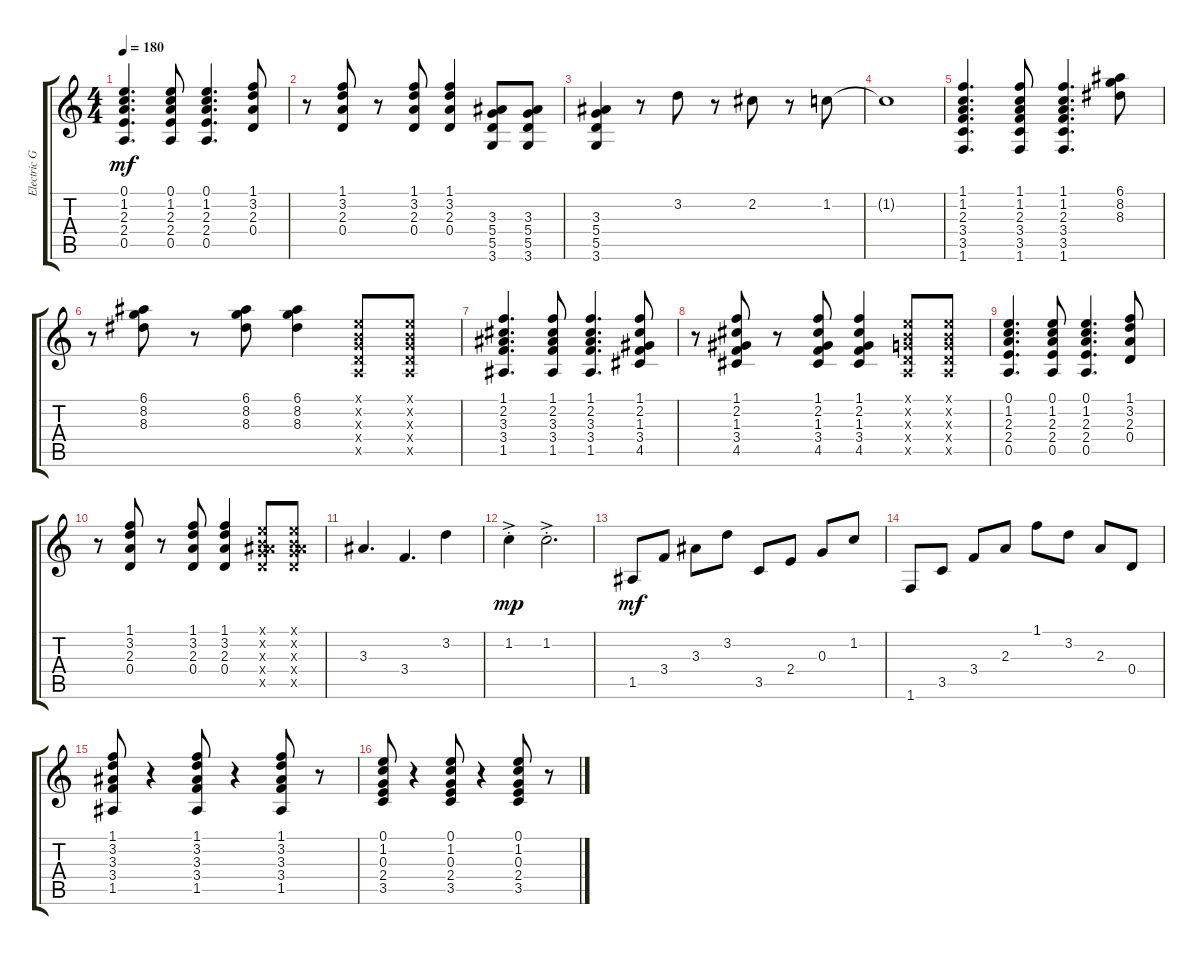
\track ("Electric Guitar" "Electric G") {instrument overdrivenguitar}
\staff {score tabs}
\tuning (E4 B3 G3 D3 A2 E2) {hide}
\ts (4 4)
\tempo 180
\clef g2
\ks c
(0.1 1.2 2.3 2.4 0.5).4{d dy mf} (0.1 1.2 2.3 2.4 0.5).8 (0.1 1.2 2.3 2.4 0.5).4{d} (1.1 3.2 2.3 0.4).8 |
r.8 (1.1 3.2 2.3 0.4).8 r.8 (1.1 3.2 2.3 0.4).8 (1.1 3.2 2.3 0.4).4 (3.3 5.4 5.5 3.6).8 (3.3 5.4 5.5 3.6).8 |
(3.3 5.4 5.5 3.6).4 r.8 3.2.8 r.8 2.2.8 r.8 1.2.8 |
1.2{t}.1 |
(1.1 1.2 2.3 3.4 3.5 1.6).4{d} (1.1 1.2 2.3 3.4 3.5 1.6).8 (1.1 1.2 2.3 3.4 3.5 1.6).4{d} (6.1 8.2 8.3).8 |
r.8 (6.1 8.2 8.3).8 r.8 (6.1 8.2 8.3).8 (6.1 8.2 8.3).4 (0.1{x} 0.2{x} 0.3{x} 0.4{x} 0.5{x}).8 (0.1{x} 0.2{x} 0.3{x} 0.4{x} 0.5{x}).8 |
(1.1 2.2 3.3 3.4 1.5).4{d} (1.1 2.2 3.3 3.4 1.5).8 (1.1 2.2 3.3 3.4 1.5).4{d} (1.1 2.2 1.3 3.4 4.5).8 |
r.8 (1.1 2.2 1.3 3.4 4.5).8 r.8 (1.1 2.2 1.3 3.4 4.5).8 (1.1 2.2 1.3 3.4 4.5).4 (0.1{x} 0.2{x} 0.3{x} 0.4{x} 0.5{x}).8 (0.1{x} 0.2{x} 0.3{x} 0.4{x} 0.5{x}).8 |
(0.1 1.2 2.3 2.4 0.5).4{d} (0.1 1.2 2.3 2.4 0.5).8 (0.1 1.2 2.3 2.4 0.5).4{d} (1.1 3.2 2.3 0.4).8 |
r.8 (1.1 3.2 2.3 0.4).8 r.8 (1.1 3.2 2.3 0.4).8 (1.1 3.2 2.3 0.4).4 (0.1{x} 0.2{x} 3.3{x} 5.4{x} 5.5{x}).8 (0.1{x} 0.2{x} 3.3{x} 5.4{x} 5.5{x}).8 |
3.3.4{d} 3.4.4{d} 3.2.4 |
1.2{ac st}.4{dy mp} 1.2{ac st}.2{d} |
1.5.8{dy mf} 3.4.8 3.3.8 3.2.8 3.5.8 2.4.8 0.3.8 1.2.8 |
1.6.8 3.5.8 3.4.8 2.3.8 1.1.8 3.2.8 2.3.8 0.4.8 |
(1.1 3.2 3.3 3.4 1.5).8 r.4 (1.1 3.2 3.3 3.4 1.5).8 r.4 (1.1 3.2 3.3 3.4 1.5).8 r.8 |
(0.1 1.2 0.3 2.4 3.5).8 r.4 (0.1 1.2 0.3 2.4 3.5).8 r.4 (0.1 1.2 0.3 2.4 3.5).8 r.8
